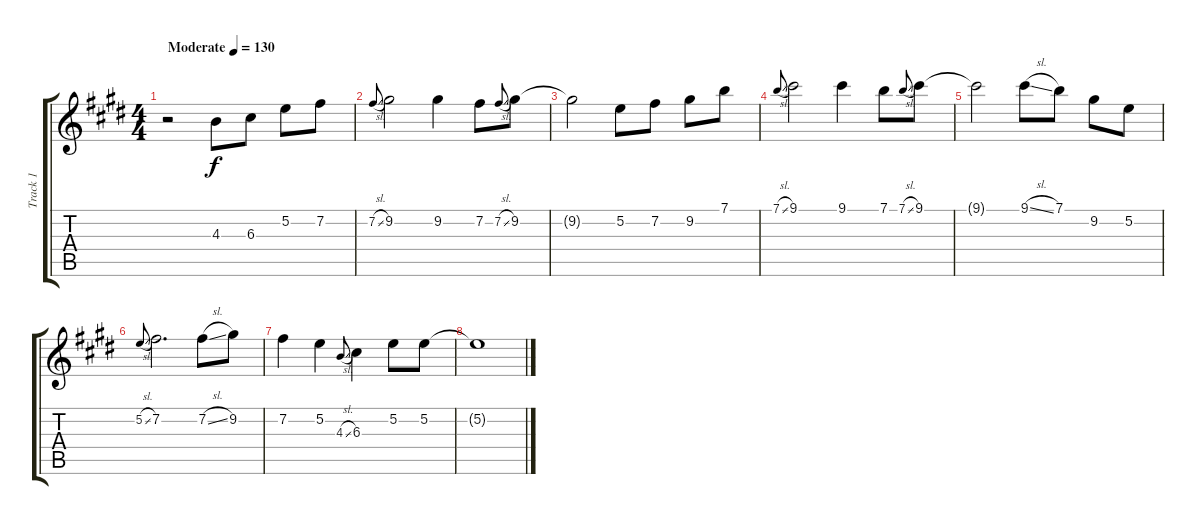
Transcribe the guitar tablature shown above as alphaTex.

\track ("Track 1" "Track 1") {instrument acousticguitarsteel}
\staff {score tabs}
\tuning (E4 B3 G3 D3 A2 E2) {hide}
\ts (4 4)
\tempo (130 "Moderate")
\clef g2
\ks e
r.2{dy f instrument acousticguitarsteel} 4.3.8 6.3.8 5.2.8 7.2.8 |
7.2{sl}.8{gr onbeat} 9.2.2 9.2.4 7.2.8 7.2{sl}.8{gr onbeat} 9.2.8 |
9.2{t}.2 5.2.8 7.2.8 9.2.8 7.1.8 |
7.1{sl}.8{gr onbeat} 9.1.2 9.1.4 7.1.8 7.1{sl}.8{gr onbeat} 9.1.8 |
9.1{t}.2 9.1{sl}.8 7.1.8 9.2.8 5.2.8 |
5.2{sl}.8{gr onbeat} 7.2.2{d} 7.2{sl}.8 9.2.8 |
7.2.4 5.2.4 4.3{sl}.8{gr onbeat} 6.3.4 5.2.8 5.2.8 |
5.2{t}.1
